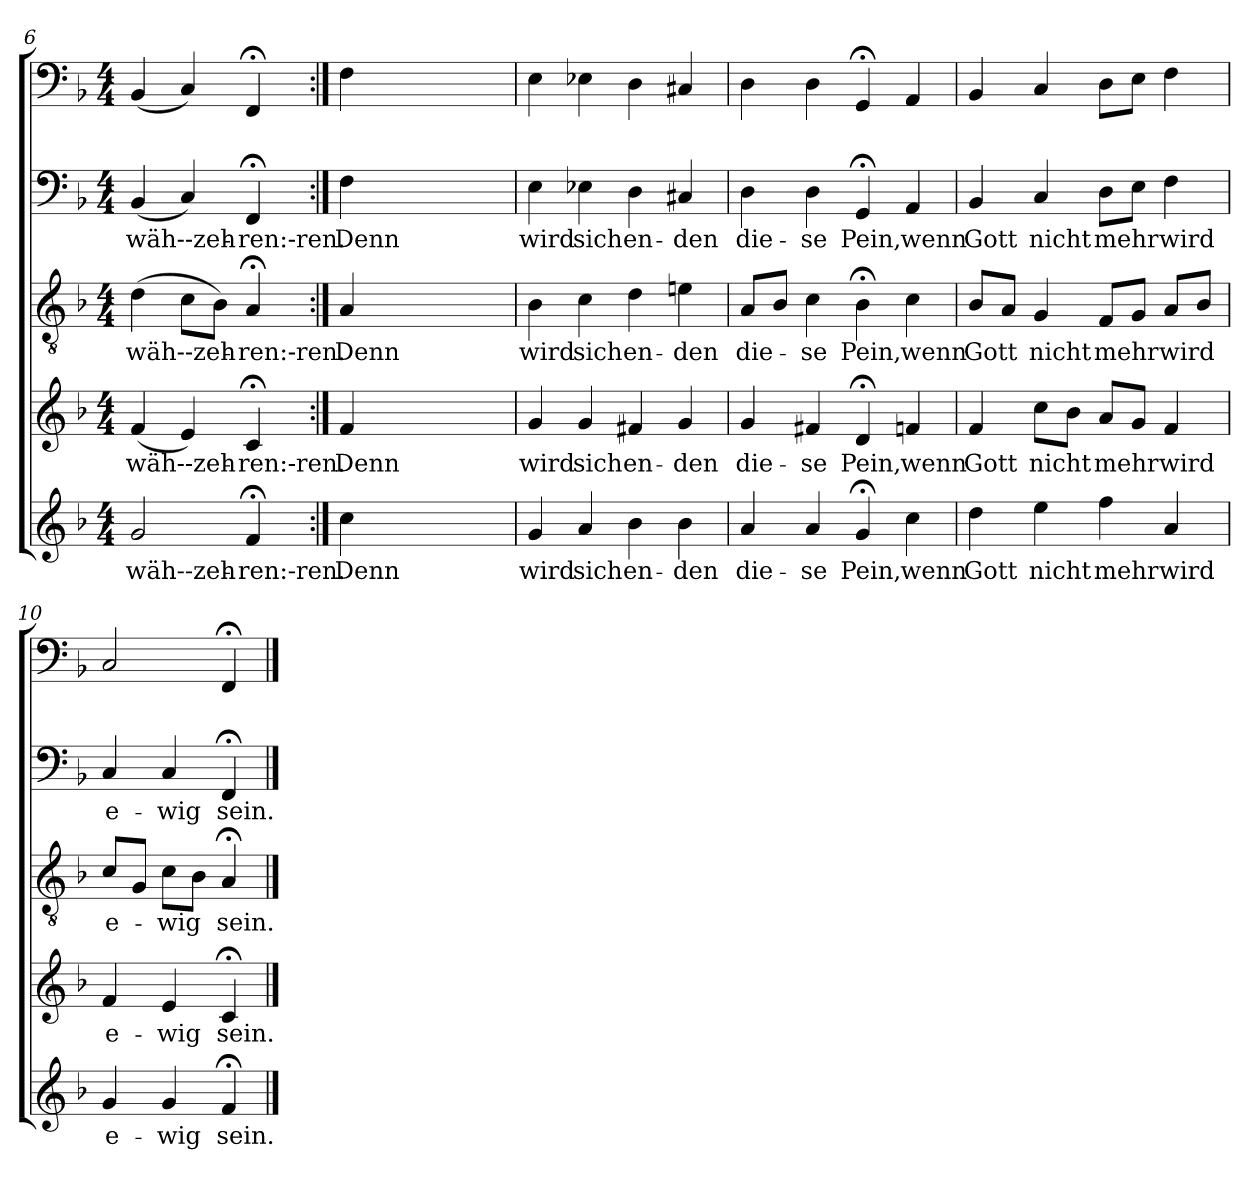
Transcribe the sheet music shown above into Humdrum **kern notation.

**kern	**text	**kern	**text	**kern	**text	**kern	**text	**kern
*part5	*part5	*part4	*part4	*part3	*part3	*part2	*part2	*part1
*staff5	*staff5	*staff4	*staff4	*staff3	*staff3	*staff2	*staff2	*staff1
*clefG2	*	*clefG2	*	*clefGv2	*	*clefF4	*	*clefF4
*k[b-]	*	*k[b-]	*	*k[b-]	*	*k[b-]	*	*k[b-]
*F:	*	*F:	*	*F:	*	*F:	*	*F:
*M4/4	*	*M4/4	*	*M4/4	*	*M4/4	*	*M4/4
=6	=6	=6	=6	=6	=6	=6	=6	=6
2g/	wäh--zeh-	(4f/	wäh--zeh-	(4d\	wäh--zeh-	(4BB-/	wäh--zeh-	(4BB-/
.	.	4e/)	.	8c\L	.	4C/)	.	4C/)
.	.	.	.	8B-\J)	.	.	.	.
4f;</	-ren:-ren.	4c;</	-ren:-ren.	4A;</	-ren:-ren.	4FF;</	-ren:-ren.	4FF;</
=:|!	=:|!	=:|!	=:|!	=:|!	=:|!	=:|!	=:|!	=:|!
4cc\	Denn	4f/	Denn	4A/	Denn	4F\	Denn	4F\
2ryy	.	2ryy	.	2ryy	.	2ryy	.	2ryy
4ryy	.	4ryy	.	4ryy	.	4ryy	.	4ryy
=7	=7	=7	=7	=7	=7	=7	=7	=7
4g/	wird	4g/	wird	4B-\	wird	4E\	wird	4E\
4a/	sich	4g/	sich	4c\	sich	4E-X\	sich	4E-X\
4b-\	en-	4f#X/	en-	4d\	en-	4D\	en-	4D\
4b-\	-den	4g/	-den	4en\	-den	4C#X/	-den	4C#X/
=8	=8	=8	=8	=8	=8	=8	=8	=8
4a/	die-	4g/	die-	8A/L	die-	4D\	die-	4D\
.	.	.	.	8B-/J	.	.	.	.
4a/	-se	4f#X/	-se	4c\	-se	4D\	-se	4D\
4g;</	Pein,	4d;</	Pein,	4B-;<\	Pein,	4GG;</	Pein,	4GG;</
4cc\	wenn	4fn/	wenn	4c\	wenn	4AA/	wenn	4AA/
=9	=9	=9	=9	=9	=9	=9	=9	=9
4dd\	Gott	4f/	Gott	8B-/L	Gott	4BB-/	Gott	4BB-/
.	.	.	.	8A/J	.	.	.	.
4ee\	nicht	8cc\L	nicht	4G/	nicht	4C/	nicht	4C/
.	.	8b-\J	.	.	.	.	.	.
4ff\	mehr	8a/L	mehr	8F/L	mehr	8D\L	mehr	8D\L
.	.	8g/J	.	8G/J	.	8E\J	.	8E\J
4a/	wird	4f/	wird	8A/L	wird	4F\	wird	4F\
.	.	.	.	8B-/J	.	.	.	.
=10	=10	=10	=10	=10	=10	=10	=10	=10
4g/	e-	4f/	e-	8c/L	e-	4C/	e-	2C/
.	.	.	.	8G/J	.	.	.	.
4g/	-wig	4e/	-wig	8c\L	-wig	4C/	-wig	.
.	.	.	.	8B-\J	.	.	.	.
4f;</	sein.	4c;</	sein.	4A;</	sein.	4FF;</	sein.	4FF;</
==	==	==	==	==	==	==	==	==
*-	*-	*-	*-	*-	*-	*-	*-	*-
